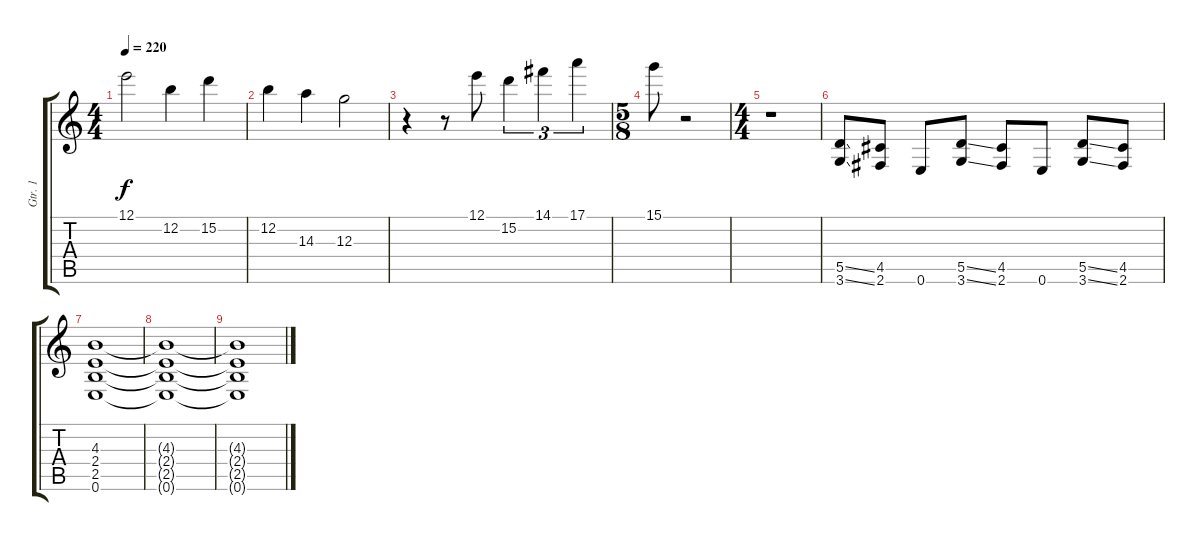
\track ("Gtr. 1" "Gtr. 1") {instrument distortionguitar}
\staff {score tabs}
\tuning (E4 B3 G3 D3 A2 E2) {hide}
\ts (4 4)
\tempo 220
\clef g2
\ks c
12.1.2{dy f} 12.2.4 15.2.4 |
12.2.4 14.3.4 12.3.2 |
r.4 r.8 12.1.8 15.2.4{tu (3 2)} 14.1.4{tu (3 2)} 17.1.4{tu (3 2)} |
\ts (5 8)
15.1.8 r.2 |
\ts (4 4)
r.1 |
(5.5{ss} 3.6{ss}).8 (4.5 2.6).8 0.6.8 (5.5{ss} 3.6{ss}).8 (4.5 2.6).8 0.6.8 (5.5{ss} 3.6{ss}).8 (4.5 2.6).8 |
(4.3 2.4 2.5 0.6).1 |
(4.3{t} 2.4{t} 2.5{t} 0.6{t}).1 |
(4.3{t} 2.4{t} 2.5{t} 0.6{t}).1
